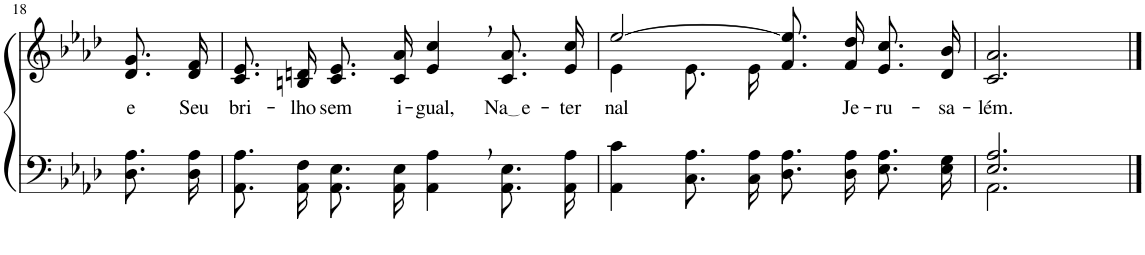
**kern	**kern	**text
*part2	*part1	*part1
*staff2	*staff1	*staff1
*I"Parte III e IV	*I"Parte I e II	*
!!LO:PB:g=z
*clefF4	*clefG2	*
*k[b-e-a-d-]	*k[b-e-a-d-]	*
*M4/4	*M4/4	*
=18	=18	=18
!	!	!LO:LY:b
8.D-\ 8.A-\L	8.d-/ 8.g/L	e
!	!	!LO:LY:b
16D-\ 16A-\Jk	16d-/ 16f/Jk	Seu
=19	=19	=19
!	!	!LO:LY:b
8.AA-/ 8.A-/L	8.c/ 8.e-/L	bri-
!	!	!LO:LY:b
16AA-/ 16F/Jk	16Bn/ 16dn/Jk	-lho
!	!	!LO:LY:b
8.AA-/ 8.E-/L	8.c/ 8.e-/L	sem
!	!	!LO:LY:b
16AA-/ 16E-/Jk	16c/ 16a-/Jk	i-
!	!	!LO:LY:b
4AA-\, 4A-\,	4e-/, 4cc/,	-gual,
!	!	!LO:LY:b
8.AA-\ 8.E-\L	8.c/ 8.a-/L	Na e
!	!	!LO:LY:b
16AA-\ 16A-\Jk	16e-/ 16cc/Jk	-ter-
=20	=20	=20
*	*^	*
!	!	!	!LO:LY:b
4AA-\ 4c\	[2ee-/	4e-\	-nal
8.C\ 8.A-\L	.	8.e-\L	.
16C\ 16A-\Jk	.	16e-\Jk	.
8.D-\ 8.A-\L	8.f/ 8.ee-]/L	2ryy	.
!	!	!	!LO:LY:b
16D-\ 16A-\Jk	16f/ 16dd-/Jk	.	Je-
!	!	!	!LO:LY:b
8.E-\ 8.A-\L	8.e-/ 8.cc/L	.	-ru-
!	!	!	!LO:LY:b
16E-\ 16G\Jk	16d-/ 16b-/Jk	.	-sa-
*	*v	*v	*
=21	=21	=21
*^	*	*
!	!	!	!LO:LY:b
2.E-/ 2.A-/	2.AA-\	2.c/ 2.a-/	-lém.
*v	*v	*	*
==	==	==
*-	*-	*-
